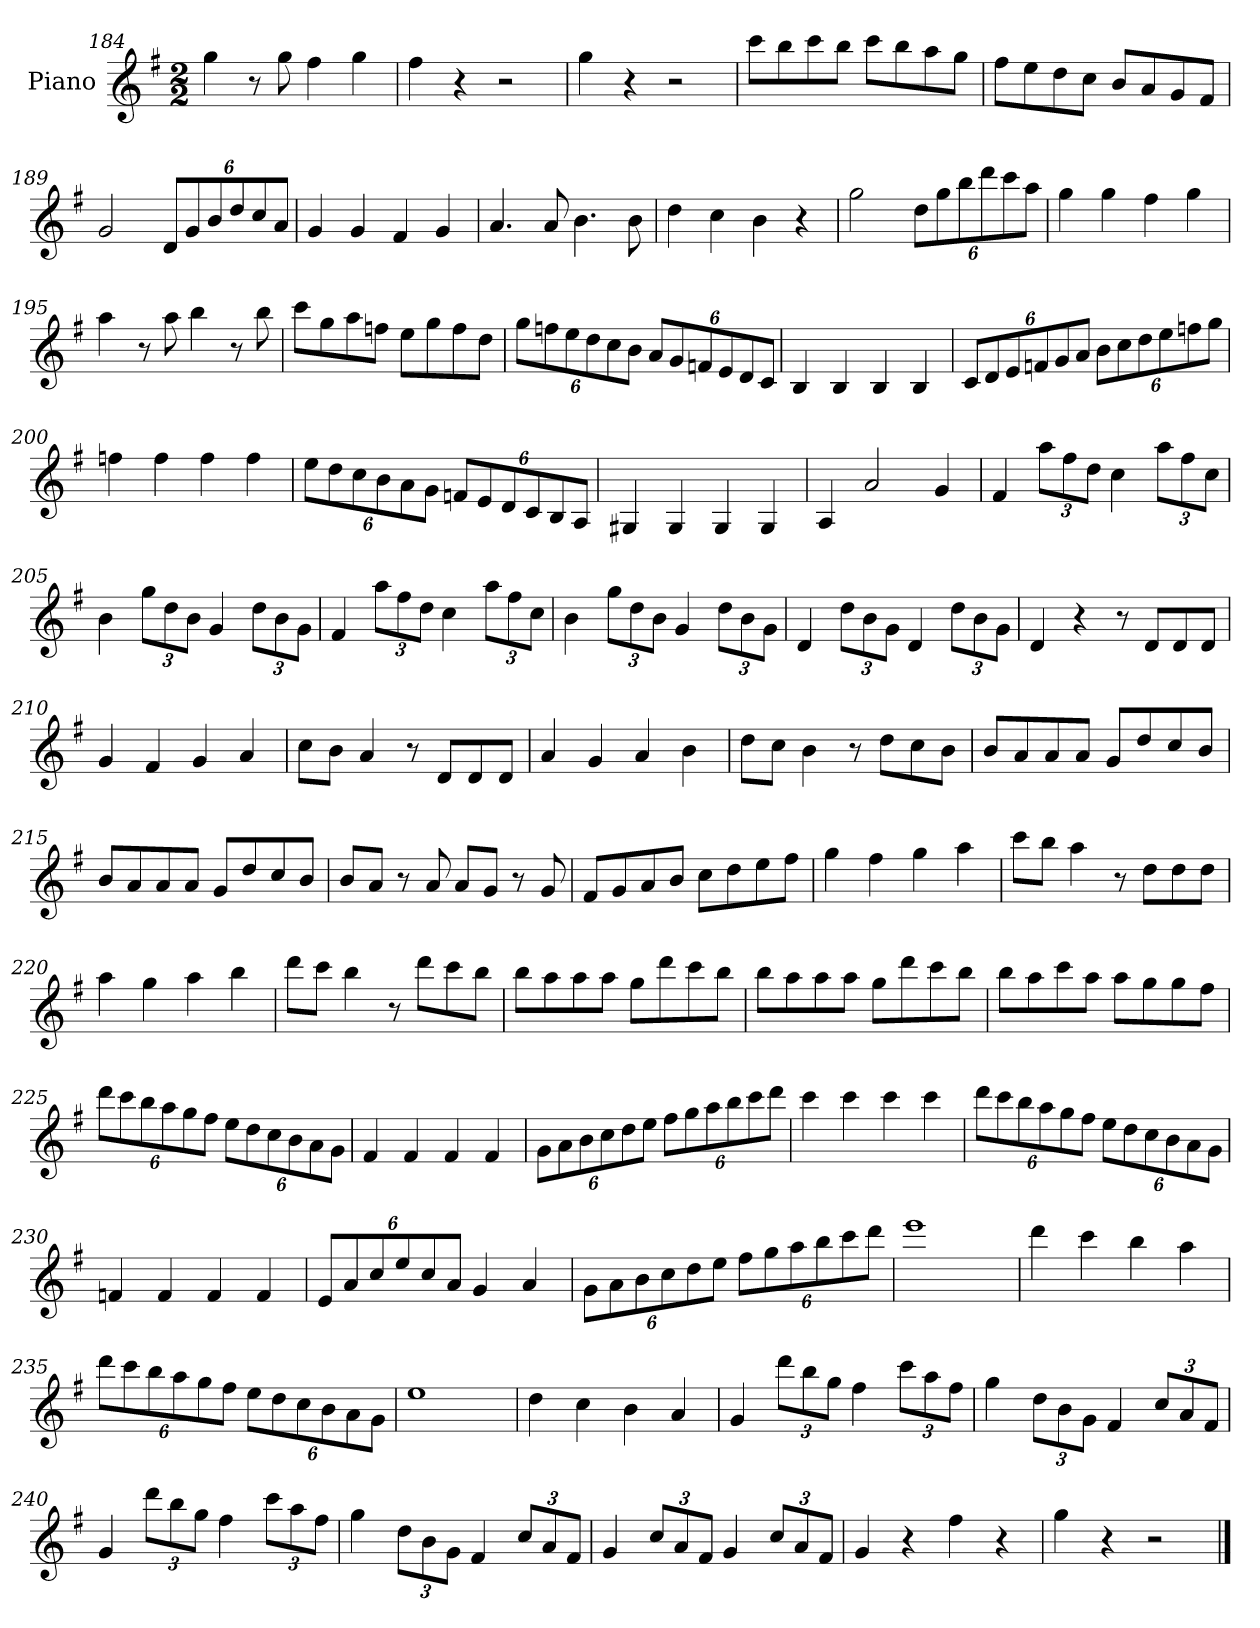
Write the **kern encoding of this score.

**kern
*part1
*staff1
*I"Piano
*I'Pno
*clefG2
*k[f#]
*G:
*M2/2
=184
4gg
8r
8gg
4ff#
4gg
=185
4ff#
4r
2r
=186
4gg
4r
2r
=187
8ccc\L
8bb\
8ccc\
8bb\J
8ccc\L
8bb\
8aa\
8gg\J
=188
8ff#\L
8ee\
8dd\
8cc\J
8b/L
8a/
8g/
8f#/J
=189
2g
12d/L
12g/
12b/
12dd/
12cc/
12a/J
=190
4g
4g
4f#
4g
=191
4.a
8a
4.b
8b
=192
4dd
4cc
4b
4r
=193
2gg
12dd\L
12gg\
12bb\
12ddd\
12ccc\
12aa\J
=194
4gg
4gg
4ff#
4gg
=195
4aa
8r
8aa
4bb
8r
8bb
=196
8ccc\L
8gg\
8aa\
8ffn\J
8ee\L
8gg\
8ff\
8dd\J
=197
12gg\L
12ffn\
12ee\
12dd\
12cc\
12b\J
12a/L
12g/
12fn/
12e/
12d/
12c/J
=198
4B
4B
4B
4B
=199
12c/L
12d/
12e/
12fn/
12g/
12a/J
12b\L
12cc\
12dd\
12ee\
12ffn\
12gg\J
=200
4ffn
4ff
4ff
4ff
=201
12ee\L
12dd\
12cc\
12b\
12a\
12g\J
12fn/L
12e/
12d/
12c/
12B/
12A/J
=202
4G#X
4G#
4G#
4G#
=203
4A
2a
4g
=204
4f#
12aa\L
12ff#\
12dd\J
4cc
12aa\L
12ff#\
12cc\J
=205
4b
12gg\L
12dd\
12b\J
4g
12dd\L
12b\
12g\J
=206
4f#
12aa\L
12ff#\
12dd\J
4cc
12aa\L
12ff#\
12cc\J
=207
4b
12gg\L
12dd\
12b\J
4g
12dd\L
12b\
12g\J
=208
4d
12dd\L
12b\
12g\J
4d
12dd\L
12b\
12g\J
=209
4d
4r
8r
8d/L
8d/
8d/J
=210
4g
4f#
4g
4a
=211
8cc\L
8b\J
4a
8r
8d/L
8d/
8d/J
=212
4a
4g
4a
4b
=213
8dd\L
8cc\J
4b
8r
8dd\L
8cc\
8b\J
=214
8b/L
8a/
8a/
8a/J
8g/L
8dd/
8cc/
8b/J
=215
8b/L
8a/
8a/
8a/J
8g/L
8dd/
8cc/
8b/J
=216
8b/L
8a/J
8r
8a
8a/L
8g/J
8r
8g
=217
8f#/L
8g/
8a/
8b/J
8cc\L
8dd\
8ee\
8ff#\J
=218
4gg
4ff#
4gg
4aa
=219
8ccc\L
8bb\J
4aa
8r
8dd\L
8dd\
8dd\J
=220
4aa
4gg
4aa
4bb
=221
8ddd\L
8ccc\J
4bb
8r
8ddd\L
8ccc\
8bb\J
=222
8bb\L
8aa\
8aa\
8aa\J
8gg\L
8ddd\
8ccc\
8bb\J
=223
8bb\L
8aa\
8aa\
8aa\J
8gg\L
8ddd\
8ccc\
8bb\J
=224
8bb\L
8aa\
8ccc\
8aa\J
8aa\L
8gg\
8gg\
8ff#\J
=225
12ddd\L
12ccc\
12bb\
12aa\
12gg\
12ff#\J
12ee\L
12dd\
12cc\
12b\
12a\
12g\J
=226
4f#
4f#
4f#
4f#
=227
12g\L
12a\
12b\
12cc\
12dd\
12ee\J
12ff#\L
12gg\
12aa\
12bb\
12ccc\
12ddd\J
=228
4ccc
4ccc
4ccc
4ccc
=229
12ddd\L
12ccc\
12bb\
12aa\
12gg\
12ff#\J
12ee\L
12dd\
12cc\
12b\
12a\
12g\J
=230
4fn
4f
4f
4f
=231
12e/L
12a/
12cc/
12ee/
12cc/
12a/J
4g
4a
=232
12g\L
12a\
12b\
12cc\
12dd\
12ee\J
12ff#\L
12gg\
12aa\
12bb\
12ccc\
12ddd\J
=233
1eee
=234
4ddd
4ccc
4bb
4aa
=235
12ddd\L
12ccc\
12bb\
12aa\
12gg\
12ff#\J
12ee\L
12dd\
12cc\
12b\
12a\
12g\J
=236
1ee
=237
4dd
4cc
4b
4a
=238
4g
12ddd\L
12bb\
12gg\J
4ff#
12ccc\L
12aa\
12ff#\J
=239
4gg
12dd\L
12b\
12g\J
4f#
12cc/L
12a/
12f#/J
=240
4g
12ddd\L
12bb\
12gg\J
4ff#
12ccc\L
12aa\
12ff#\J
=241
4gg
12dd\L
12b\
12g\J
4f#
12cc/L
12a/
12f#/J
=242
4g
12cc/L
12a/
12f#/J
4g
12cc/L
12a/
12f#/J
=243
4g
4r
4ff#
4r
=244
4gg
4r
2r
==
*-
